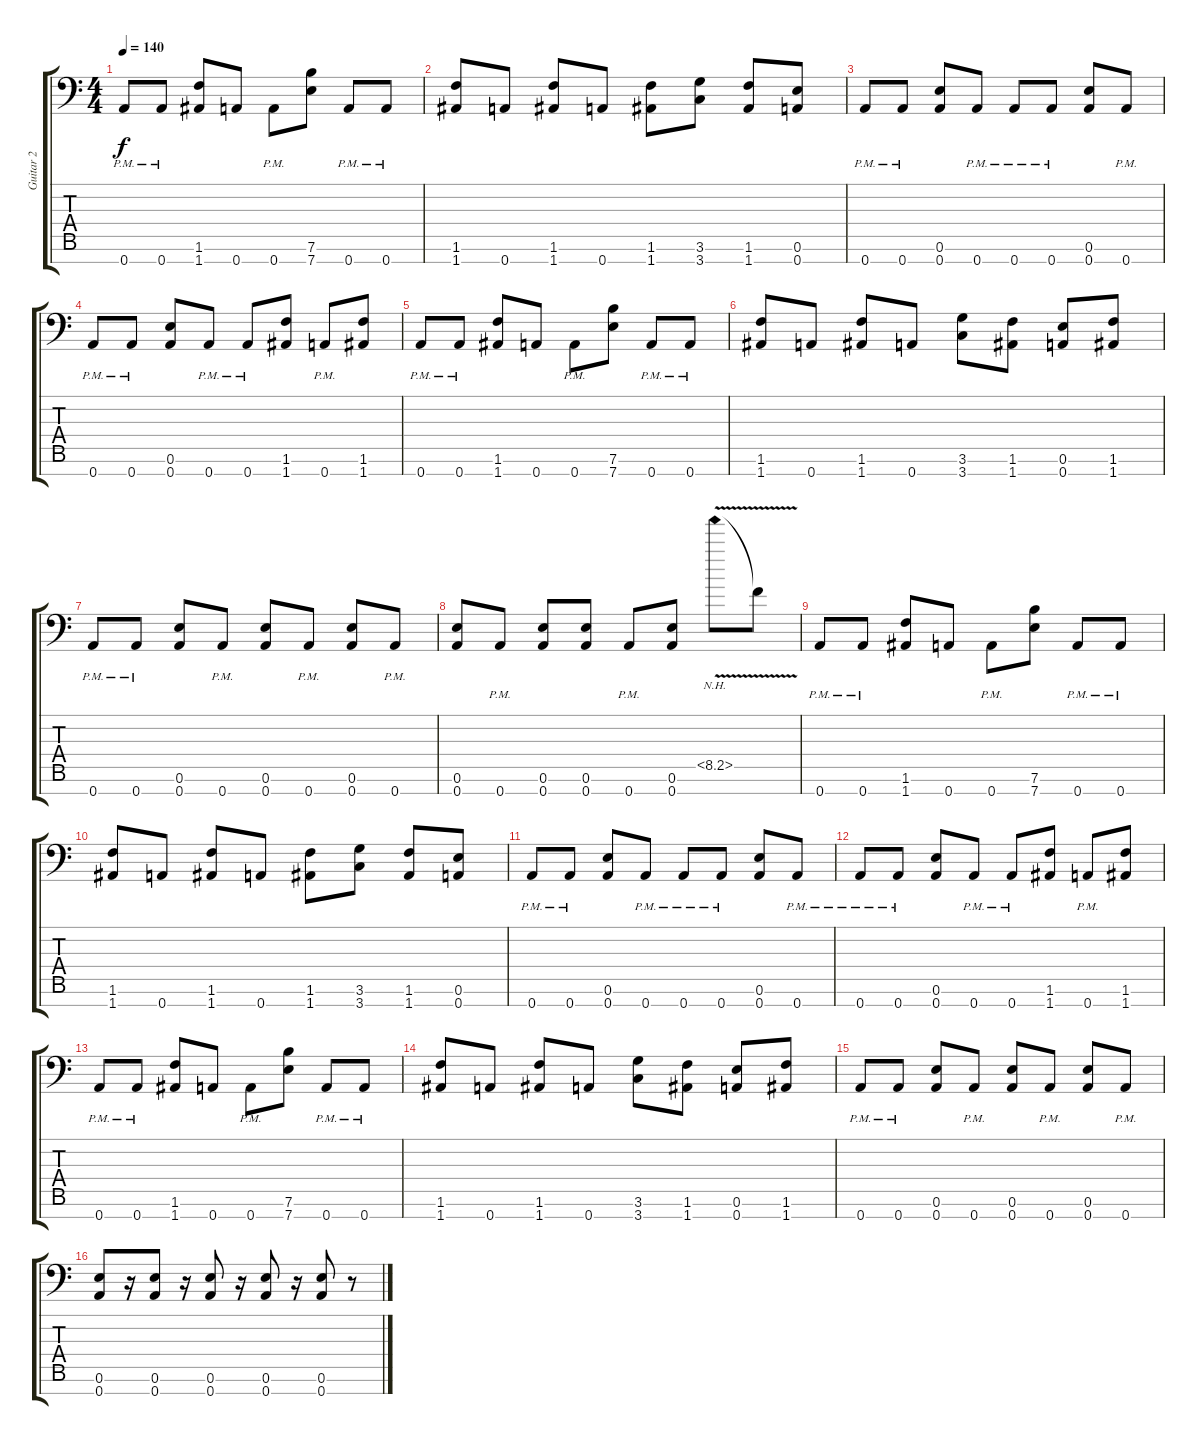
\track ("Guitar 2" "Guitar 2") {instrument distortionguitar}
\staff {score tabs}
\tuning (E4 B3 G3 D3 A2 E2 A1) {hide}
\ts (4 4)
\tempo 140
\clef f4
\ks c
0.7{pm}.8{dy f} 0.7{pm}.8 (1.6 1.7).8 0.7.8 0.7{pm}.8 (7.6 7.7).8 0.7{pm}.8 0.7{pm}.8 |
(1.6 1.7).8 0.7.8 (1.6 1.7).8 0.7.8 (1.6 1.7).8 (3.6 3.7).8 (1.6 1.7).8 (0.6 0.7).8 |
0.7{pm}.8 0.7{pm}.8 (0.6 0.7).8 0.7{pm}.8 0.7{pm}.8 0.7{pm}.8 (0.6 0.7).8 0.7{pm}.8 |
0.7{pm}.8 0.7{pm}.8 (0.6 0.7).8 0.7{pm}.8 0.7{pm}.8 (1.6 1.7).8 0.7{pm}.8 (1.6 1.7).8 |
0.7{pm}.8 0.7{pm}.8 (1.6 1.7).8 0.7.8 0.7{pm}.8 (7.6 7.7).8 0.7{pm}.8 0.7{pm}.8 |
(1.6 1.7).8 0.7.8 (1.6 1.7).8 0.7.8 (3.6 3.7).8 (1.6 1.7).8 (0.6 0.7).8 (1.6 1.7).8 |
0.7{pm}.8 0.7{pm}.8 (0.6 0.7).8 0.7{pm}.8 (0.6 0.7).8 0.7{pm}.8 (0.6 0.7).8 0.7{pm}.8 |
(0.6 0.7).8 0.7{pm}.8 (0.6 0.7).8 (0.6 0.7).8 0.7{pm}.8 (0.6 0.7).8 8.5{nh v}.8 8.5{t}.8 |
0.7{pm}.8 0.7{pm}.8 (1.6 1.7).8 0.7.8 0.7{pm}.8 (7.6 7.7).8 0.7{pm}.8 0.7{pm}.8 |
(1.6 1.7).8 0.7.8 (1.6 1.7).8 0.7.8 (1.6 1.7).8 (3.6 3.7).8 (1.6 1.7).8 (0.6 0.7).8 |
0.7{pm}.8 0.7{pm}.8 (0.6 0.7).8 0.7{pm}.8 0.7{pm}.8 0.7{pm}.8 (0.6 0.7).8 0.7{pm}.8 |
0.7{pm}.8 0.7{pm}.8 (0.6 0.7).8 0.7{pm}.8 0.7{pm}.8 (1.6 1.7).8 0.7{pm}.8 (1.6 1.7).8 |
0.7{pm}.8 0.7{pm}.8 (1.6 1.7).8 0.7.8 0.7{pm}.8 (7.6 7.7).8 0.7{pm}.8 0.7{pm}.8 |
(1.6 1.7).8 0.7.8 (1.6 1.7).8 0.7.8 (3.6 3.7).8 (1.6 1.7).8 (0.6 0.7).8 (1.6 1.7).8 |
0.7{pm}.8 0.7{pm}.8 (0.6 0.7).8 0.7{pm}.8 (0.6 0.7).8 0.7{pm}.8 (0.6 0.7).8 0.7{pm}.8 |
(0.6 0.7).8 r.16 (0.6 0.7).8 r.16 (0.6 0.7).8 r.16 (0.6 0.7).8 r.16 (0.6 0.7).8 r.8
